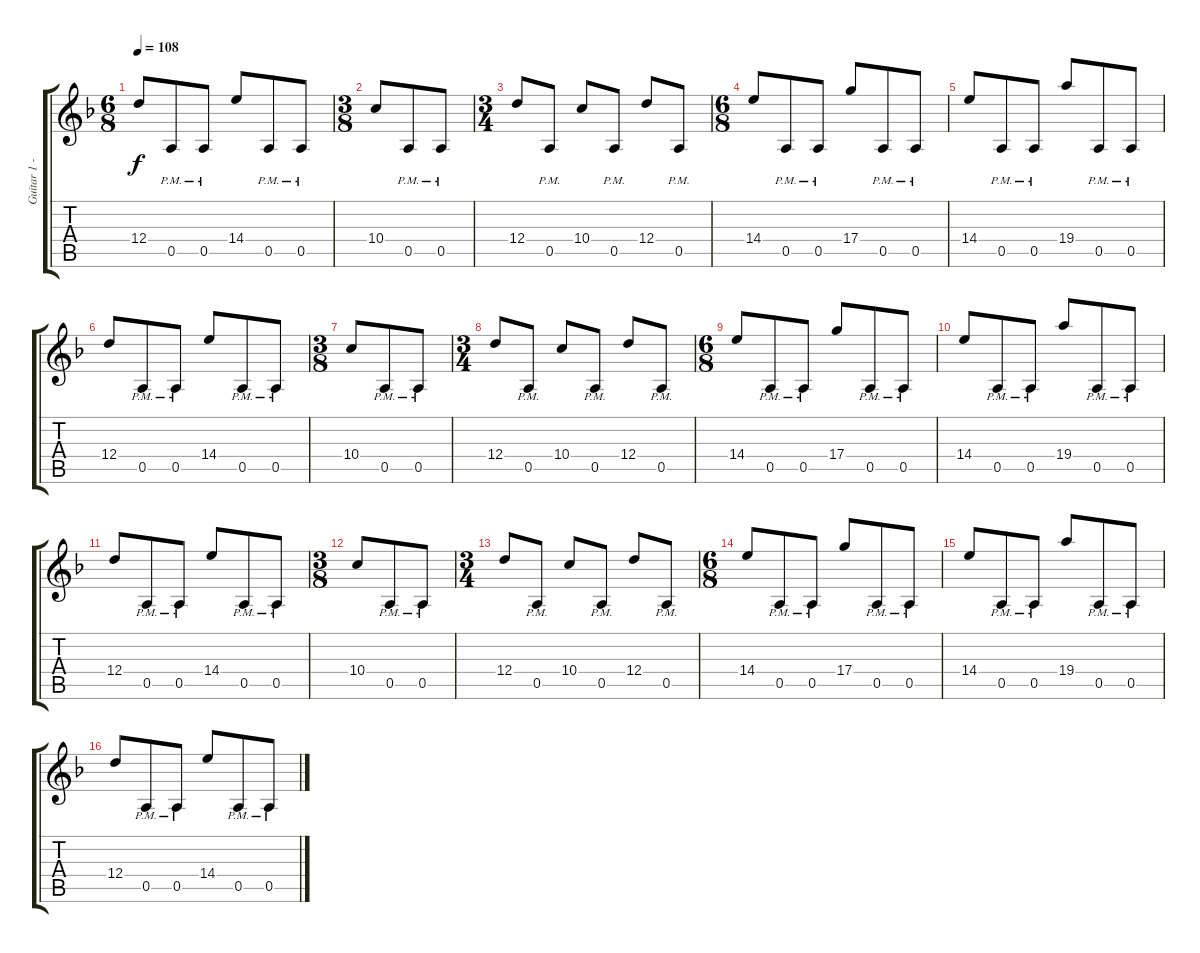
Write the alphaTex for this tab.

\track ("Guitar 1 - hidden" "Guitar 1 -") {instrument overdrivenguitar}
\staff {score tabs}
\tuning (E4 B3 G3 D3 A2 D2) {hide}
\ts (6 8)
\tempo 108
\clef g2
\ks dminor
12.4.8{dy f} 0.5{pm}.8 0.5{pm}.8 14.4.8 0.5{pm}.8 0.5{pm}.8 |
\ts (3 8)
10.4.8 0.5{pm}.8 0.5{pm}.8 |
\ts (3 4)
12.4.8 0.5{pm}.8 10.4.8 0.5{pm}.8 12.4.8 0.5{pm}.8 |
\ts (6 8)
14.4.8 0.5{pm}.8 0.5{pm}.8 17.4.8 0.5{pm}.8 0.5{pm}.8 |
14.4.8 0.5{pm}.8 0.5{pm}.8 19.4.8 0.5{pm}.8 0.5{pm}.8 |
12.4.8 0.5{pm}.8 0.5{pm}.8 14.4.8 0.5{pm}.8 0.5{pm}.8 |
\ts (3 8)
10.4.8 0.5{pm}.8 0.5{pm}.8 |
\ts (3 4)
12.4.8 0.5{pm}.8 10.4.8 0.5{pm}.8 12.4.8 0.5{pm}.8 |
\ts (6 8)
14.4.8 0.5{pm}.8 0.5{pm}.8 17.4.8 0.5{pm}.8 0.5{pm}.8 |
14.4.8 0.5{pm}.8 0.5{pm}.8 19.4.8 0.5{pm}.8 0.5{pm}.8 |
12.4.8 0.5{pm}.8 0.5{pm}.8 14.4.8 0.5{pm}.8 0.5{pm}.8 |
\ts (3 8)
10.4.8 0.5{pm}.8 0.5{pm}.8 |
\ts (3 4)
12.4.8 0.5{pm}.8 10.4.8 0.5{pm}.8 12.4.8 0.5{pm}.8 |
\ts (6 8)
14.4.8 0.5{pm}.8 0.5{pm}.8 17.4.8 0.5{pm}.8 0.5{pm}.8 |
14.4.8 0.5{pm}.8 0.5{pm}.8 19.4.8 0.5{pm}.8 0.5{pm}.8 |
12.4.8 0.5{pm}.8 0.5{pm}.8 14.4.8 0.5{pm}.8 0.5{pm}.8
